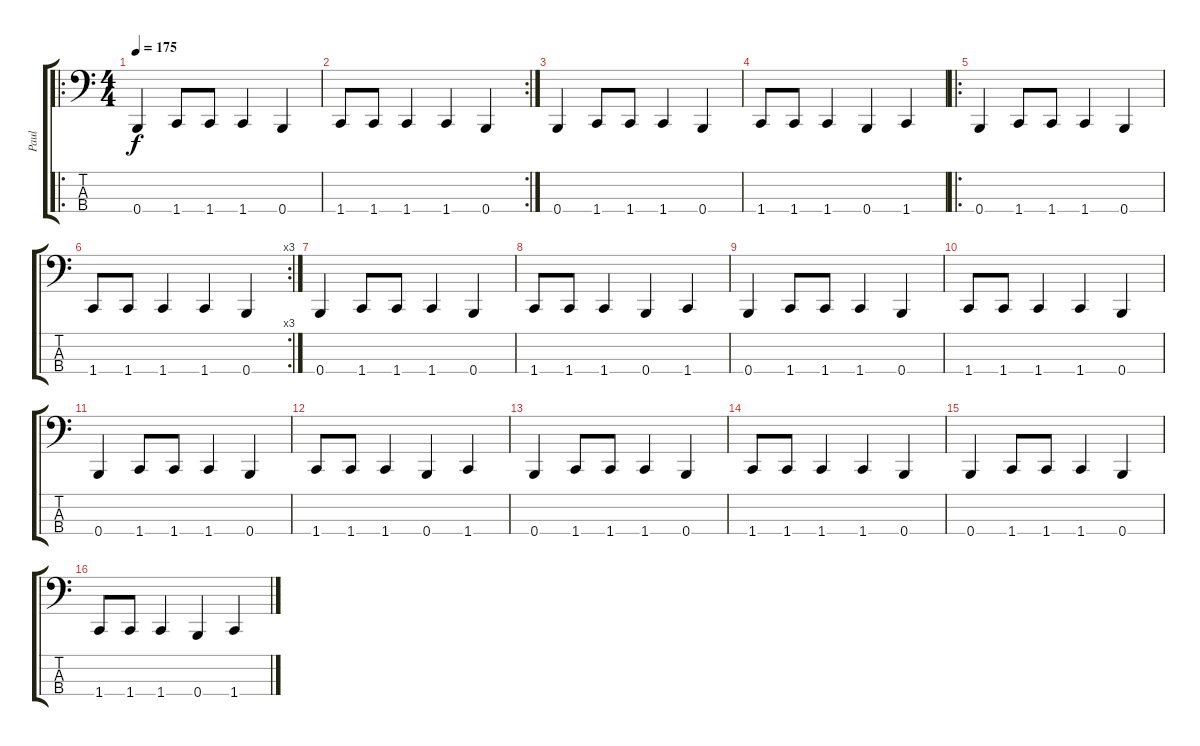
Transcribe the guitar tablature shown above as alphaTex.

\track ("Paul" "Paul") {instrument electricbasspick}
\staff {score tabs}
\tuning (E2 B1 Gb1 B0) {hide}
\ro
\ts (4 4)
\tempo 175
\clef f4
\ks c
0.4.4{dy f} 1.4.8 1.4.8 1.4.4 0.4.4 |
\rc 2
1.4.8 1.4.8 1.4.4 1.4.4 0.4.4 |
0.4.4 1.4.8 1.4.8 1.4.4 0.4.4 |
1.4.8 1.4.8 1.4.4 0.4.4 1.4.4 |
\ro
0.4.4 1.4.8 1.4.8 1.4.4 0.4.4 |
\rc 3
1.4.8 1.4.8 1.4.4 1.4.4 0.4.4 |
0.4.4 1.4.8 1.4.8 1.4.4 0.4.4 |
1.4.8 1.4.8 1.4.4 0.4.4 1.4.4 |
0.4.4 1.4.8 1.4.8 1.4.4 0.4.4 |
1.4.8 1.4.8 1.4.4 1.4.4 0.4.4 |
0.4.4 1.4.8 1.4.8 1.4.4 0.4.4 |
1.4.8 1.4.8 1.4.4 0.4.4 1.4.4 |
0.4.4 1.4.8 1.4.8 1.4.4 0.4.4 |
1.4.8 1.4.8 1.4.4 1.4.4 0.4.4 |
0.4.4 1.4.8 1.4.8 1.4.4 0.4.4 |
1.4.8 1.4.8 1.4.4 0.4.4 1.4.4
